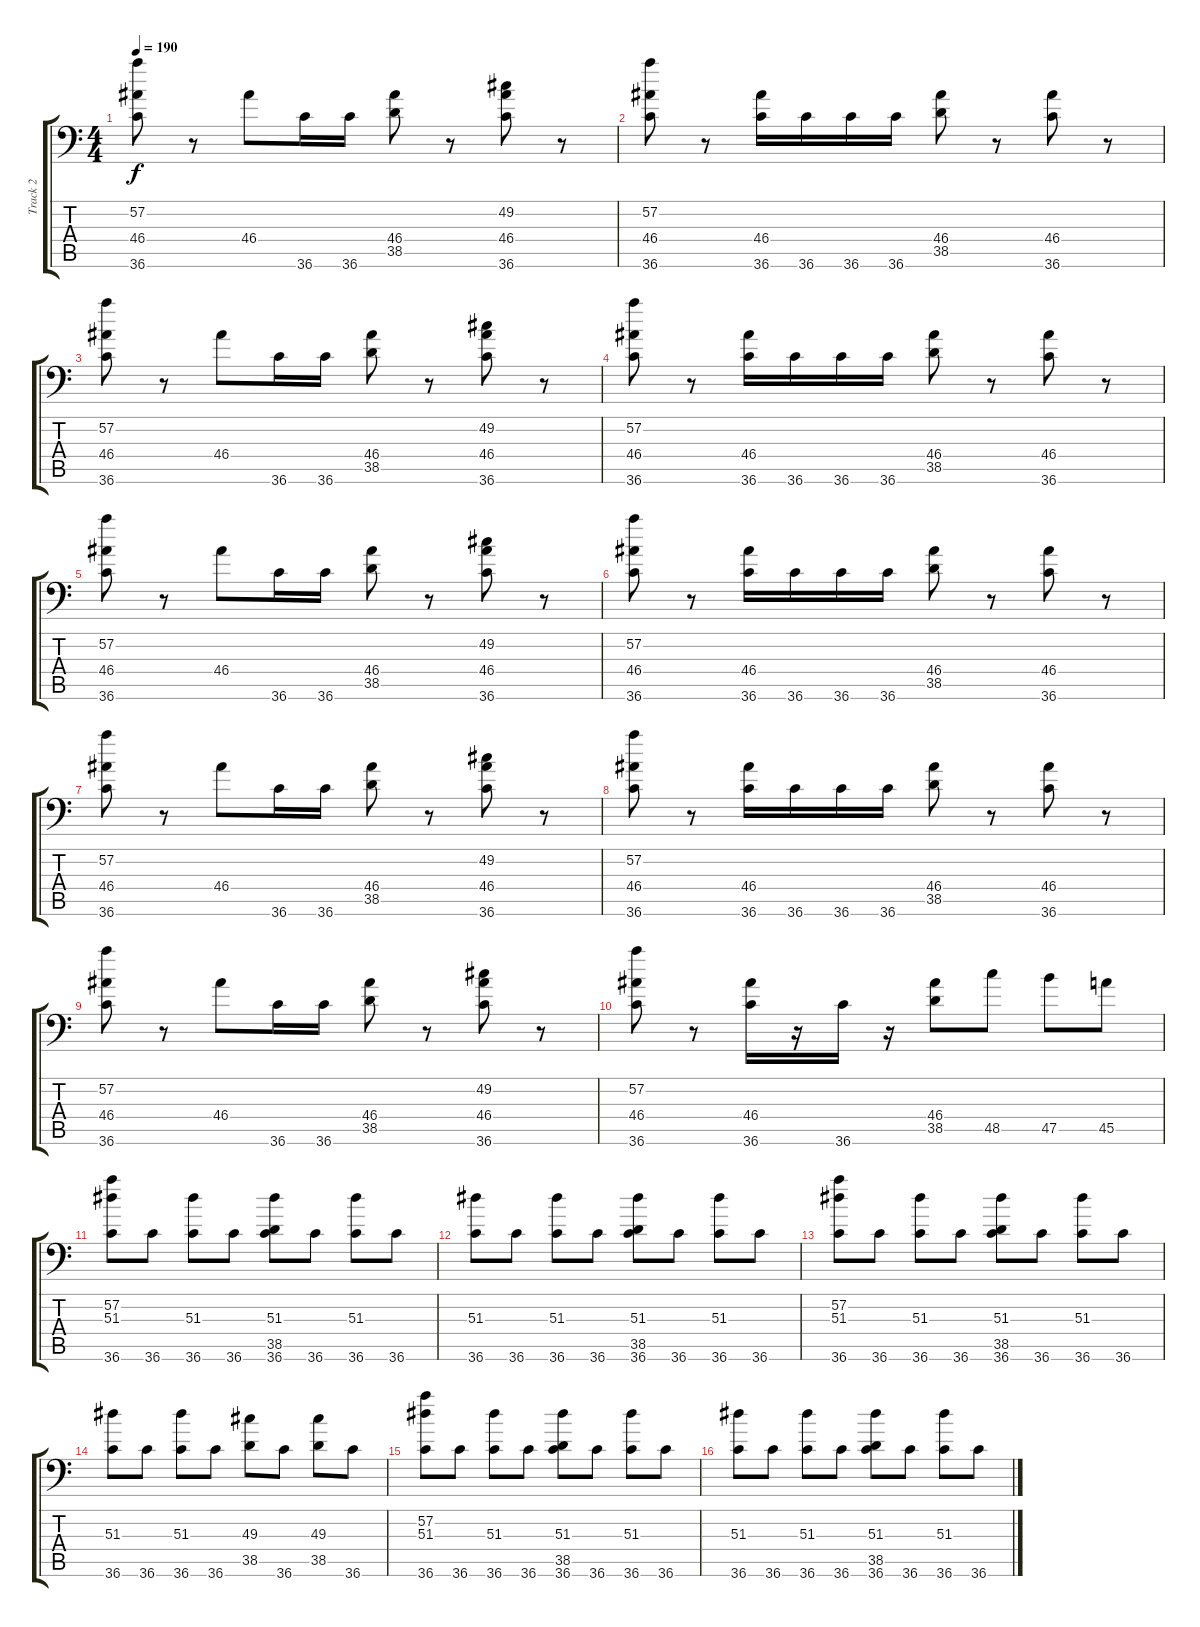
\track ("Track 2" "Track 2") {instrument acousticgrandpiano}
\staff {score tabs}
\tuning (C-1 C-1 C-1 C-1 C-1 C-1) {hide}
\ts (4 4)
\tempo 190
\clef f4
\ks c
(57.2 46.4 36.6).8{dy f} r.8 46.4.8 36.6.16 36.6.16 (46.4 38.5).8 r.8 (49.2 46.4 36.6).8 r.8 |
(57.2 46.4 36.6).8 r.8 (46.4 36.6).16 36.6.16 36.6.16 36.6.16 (46.4 38.5).8 r.8 (46.4 36.6).8 r.8 |
(57.2 46.4 36.6).8 r.8 46.4.8 36.6.16 36.6.16 (46.4 38.5).8 r.8 (49.2 46.4 36.6).8 r.8 |
(57.2 46.4 36.6).8 r.8 (46.4 36.6).16 36.6.16 36.6.16 36.6.16 (46.4 38.5).8 r.8 (46.4 36.6).8 r.8 |
(57.2 46.4 36.6).8 r.8 46.4.8 36.6.16 36.6.16 (46.4 38.5).8 r.8 (49.2 46.4 36.6).8 r.8 |
(57.2 46.4 36.6).8 r.8 (46.4 36.6).16 36.6.16 36.6.16 36.6.16 (46.4 38.5).8 r.8 (46.4 36.6).8 r.8 |
(57.2 46.4 36.6).8 r.8 46.4.8 36.6.16 36.6.16 (46.4 38.5).8 r.8 (49.2 46.4 36.6).8 r.8 |
(57.2 46.4 36.6).8 r.8 (46.4 36.6).16 36.6.16 36.6.16 36.6.16 (46.4 38.5).8 r.8 (46.4 36.6).8 r.8 |
(57.2 46.4 36.6).8 r.8 46.4.8 36.6.16 36.6.16 (46.4 38.5).8 r.8 (49.2 46.4 36.6).8 r.8 |
(57.2 46.4 36.6).8 r.8 (46.4 36.6).16 r.16 36.6.16 r.16 (46.4 38.5).8 48.5.8 47.5.8 45.5.8 |
(57.2 51.3 36.6).8 36.6.8 (51.3 36.6).8 36.6.8 (51.3 38.5 36.6).8 36.6.8 (51.3 36.6).8 36.6.8 |
(51.3 36.6).8 36.6.8 (51.3 36.6).8 36.6.8 (51.3 38.5 36.6).8 36.6.8 (51.3 36.6).8 36.6.8 |
(57.2 51.3 36.6).8 36.6.8 (51.3 36.6).8 36.6.8 (51.3 38.5 36.6).8 36.6.8 (51.3 36.6).8 36.6.8 |
(51.3 36.6).8 36.6.8 (51.3 36.6).8 36.6.8 (49.3 38.5).8 36.6.8 (49.3 38.5).8 36.6.8 |
(57.2 51.3 36.6).8 36.6.8 (51.3 36.6).8 36.6.8 (51.3 38.5 36.6).8 36.6.8 (51.3 36.6).8 36.6.8 |
(51.3 36.6).8 36.6.8 (51.3 36.6).8 36.6.8 (51.3 38.5 36.6).8 36.6.8 (51.3 36.6).8 36.6.8
